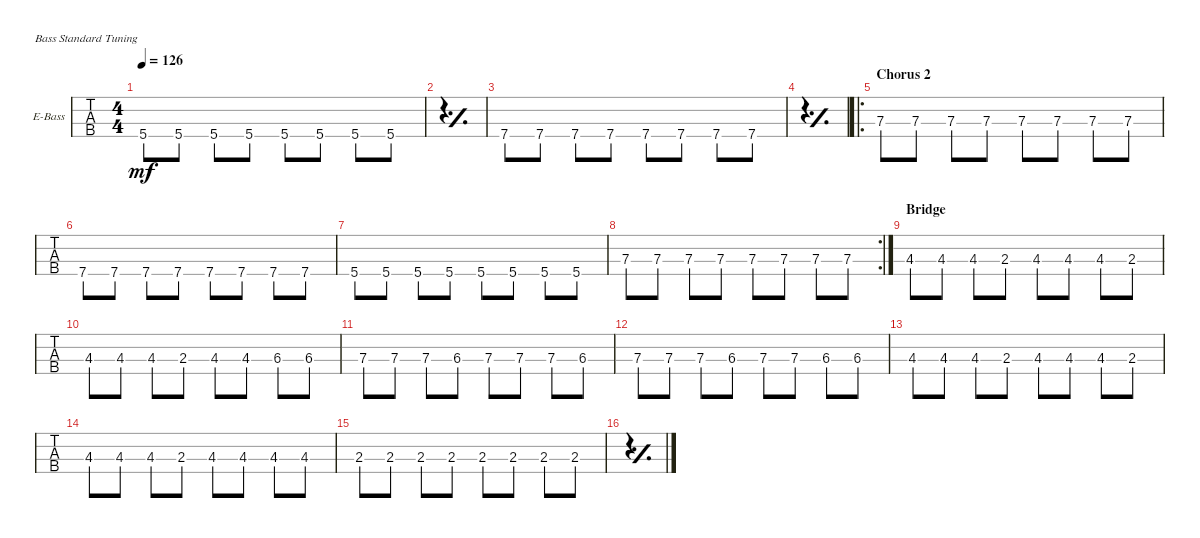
\defaultSystemsLayout 4
\bracketExtendMode groupsimilarinstruments
\firstSystemTrackNameOrientation horizontal
\otherSystemsTrackNameOrientation horizontal
\track ("Bass" "E-Bass") {instrument electricbassfinger}
\staff {tabs}
\tuning (G2 D2 A1 E1)
\ts (4 4)
\tempo 126
\clef f4
\ks c
5.4.8{dy mf} 5.4.8 5.4.8 5.4.8 5.4.8 5.4.8 5.4.8 5.4.8 |
\simile simple
|
\simile none
7.4.8 7.4.8 7.4.8 7.4.8 7.4.8 7.4.8 7.4.8 7.4.8 |
\simile simple
|
\ro
\section ("" "Chorus 2")
\simile none
7.3.8 7.3.8 7.3.8 7.3.8 7.3.8 7.3.8 7.3.8 7.3.8 |
7.4.8 7.4.8 7.4.8 7.4.8 7.4.8 7.4.8 7.4.8 7.4.8 |
5.4.8 5.4.8 5.4.8 5.4.8 5.4.8 5.4.8 5.4.8 5.4.8 |
\rc 2
7.3.8 7.3.8 7.3.8 7.3.8 7.3.8 7.3.8 7.3.8 7.3.8 |
\section ("" "Bridge")
4.3.8 4.3.8 4.3.8 2.3.8 4.3.8 4.3.8 4.3.8 2.3.8 |
4.3.8 4.3.8 4.3.8 2.3.8 4.3.8 4.3.8 6.3.8 6.3.8 |
7.3.8 7.3.8 7.3.8 6.3.8 7.3.8 7.3.8 7.3.8 6.3.8 |
7.3.8 7.3.8 7.3.8 6.3.8 7.3.8 7.3.8 6.3.8 6.3.8 |
4.3.8 4.3.8 4.3.8 2.3.8 4.3.8 4.3.8 4.3.8 2.3.8 |
4.3.8 4.3.8 4.3.8 2.3.8 4.3.8 4.3.8 4.3.8 4.3.8 |
2.3.8 2.3.8 2.3.8 2.3.8 2.3.8 2.3.8 2.3.8 2.3.8 |
\simile simple
